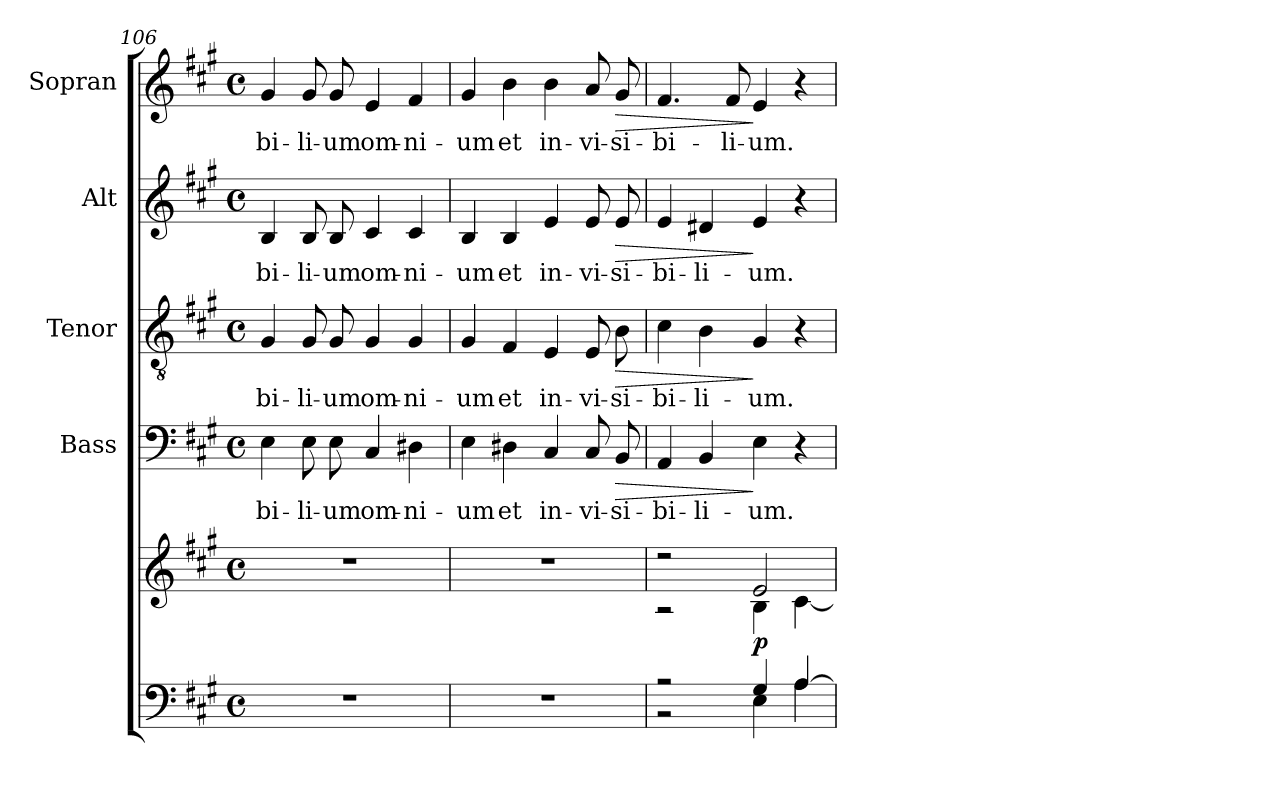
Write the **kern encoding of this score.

**kern	**kern	**dynam	**kern	**text	**dynam	**kern	**text	**dynam	**kern	**text	**dynam	**kern	**text	**dynam
*part5	*part5	*part5	*part4	*part4	*part4	*part3	*part3	*part3	*part2	*part2	*part2	*part1	*part1	*part1
*staff6	*staff5	*staff5/6	*staff4	*staff4	*staff4	*staff3	*staff3	*staff3	*staff2	*staff2	*staff2	*staff1	*staff1	*staff1
*	*	*	*I"Bass	*	*	*I"Tenor	*	*	*I"Alt	*	*	*I"Sopran	*	*
*	*	*	*I'B.	*	*	*I'T.	*	*	*I'A.	*	*	*I'S.	*	*
!!LO:LB:g=z
*clefF4	*clefG2	*	*clefF4	*	*	*clefGv2	*	*	*clefG2	*	*	*clefG2	*	*
*k[f#c#g#]	*k[f#c#g#]	*	*k[f#c#g#]	*	*	*k[f#c#g#]	*	*	*k[f#c#g#]	*	*	*k[f#c#g#]	*	*
*A:	*A:	*	*A:	*	*	*A:	*	*	*A:	*	*	*A:	*	*
*M4/4	*M4/4	*	*M4/4	*	*	*M4/4	*	*	*M4/4	*	*	*M4/4	*	*
*met(c)	*met(c)	*	*met(c)	*	*	*met(c)	*	*	*met(c)	*	*	*met(c)	*	*
=106	=106	=106	=106	=106	=106	=106	=106	=106	=106	=106	=106	=106	=106	=106
!	!	!	!	!LO:LY:b	!	!	!LO:LY:b	!	!	!LO:LY:b	!	!	!LO:LY:b	!
1r	1r	.	4E\	-bi-	.	4G#/	-bi-	.	4B/	-bi-	.	4g#/	-bi-	.
!	!	!	!	!LO:LY:b	!	!	!LO:LY:b	!	!	!LO:LY:b	!	!	!LO:LY:b	!
.	.	.	8E\	-li-	.	8G#/	-li-	.	8B/	-li-	.	8g#/	-li-	.
!	!	!	!	!LO:LY:b	!	!	!LO:LY:b	!	!	!LO:LY:b	!	!	!LO:LY:b	!
.	.	.	8E\	-um	.	8G#/	-um	.	8B/	-um	.	8g#/	-um	.
!	!	!	!	!LO:LY:b	!	!	!LO:LY:b	!	!	!LO:LY:b	!	!	!LO:LY:b	!
.	.	.	4C#/	om-	.	4G#/	om-	.	4c#/	om-	.	4e/	om-	.
!	!	!	!	!LO:LY:b	!	!	!LO:LY:b	!	!	!LO:LY:b	!	!	!LO:LY:b	!
.	.	.	4D#X\	-ni-	.	4G#/	-ni-	.	4c#/	-ni-	.	4f#/	-ni-	.
=107	=107	=107	=107	=107	=107	=107	=107	=107	=107	=107	=107	=107	=107	=107
!	!	!	!	!LO:LY:b	!	!	!LO:LY:b	!	!	!LO:LY:b	!	!	!LO:LY:b	!
1r	1r	.	4E\	-um	.	4G#/	-um	.	4B/	-um	.	4g#/	-um	.
!	!	!	!	!LO:LY:b	!	!	!LO:LY:b	!	!	!LO:LY:b	!	!	!LO:LY:b	!
.	.	.	4D#X\	et	.	4F#/	et	.	4B/	et	.	4b\	et	.
!	!	!	!	!LO:LY:b	!	!	!LO:LY:b	!	!	!LO:LY:b	!	!	!LO:LY:b	!
.	.	.	4C#/	in-	.	4E/	in-	.	4e/	in-	.	4b\	in-	.
!	!	!	!	!LO:LY:b	!	!	!LO:LY:b	!	!	!LO:LY:b	!	!	!LO:LY:b	!
.	.	.	8C#/	-vi-	.	8E/	-vi-	.	8e/	-vi-	.	8a/	-vi-	.
!	!	!	!	!LO:LY:b	!LO:HP:b	!	!LO:LY:b	!LO:HP:b	!	!LO:LY:b	!LO:HP:b	!	!LO:LY:b	!LO:HP:b
.	.	.	8BB/	-si-	>	8B\	-si-	>	8e/	-si-	>	8g#/	-si-	>
=108	=108	=108	=108	=108	=108	=108	=108	=108	=108	=108	=108	=108	=108	=108
*^	*^	*	*	*	*	*	*	*	*	*	*	*	*	*
!	!	!	!	!	!	!LO:LY:b	!	!	!LO:LY:b	!	!	!LO:LY:b	!	!	!LO:LY:b	!
2r	2r	2r	2r	.	4AA/	-bi-	.	4c#\	-bi-	.	4e/	-bi-	.	4.f#/	-bi-	.
!	!	!	!	!	!	!LO:LY:b	!	!	!LO:LY:b	!	!	!LO:LY:b	!	!	!	!
.	.	.	.	.	4BB/	-li-	.	4B\	-li-	.	4d#X/	-li-	.	.	.	.
!	!	!	!	!	!	!	!	!	!	!	!	!	!	!	!LO:LY:b	!
.	.	.	.	.	.	.	.	.	.	.	.	.	.	8f#/	-li-	.
!	!	!	!	!LO:DY:b	!	!LO:LY:b	!	!	!LO:LY:b	!	!	!LO:LY:b	!	!	!LO:LY:b	!
4G#/	4E\	2e/	4B\	p	4E\	-um.	]	4G#/	-um.	]	4e/	-um.	]	4e/	-um.	]
[>4A/	4A\	.	[<4c#\	.	4r	.	.	4r	.	.	4r	.	.	4r	.	.
*v	*v	*	*	*	*	*	*	*	*	*	*	*	*	*	*	*
*	*v	*v	*	*	*	*	*	*	*	*	*	*	*	*	*
=	=	=	=	=	=	=	=	=	=	=	=	=	=	=
*-	*-	*-	*-	*-	*-	*-	*-	*-	*-	*-	*-	*-	*-	*-
